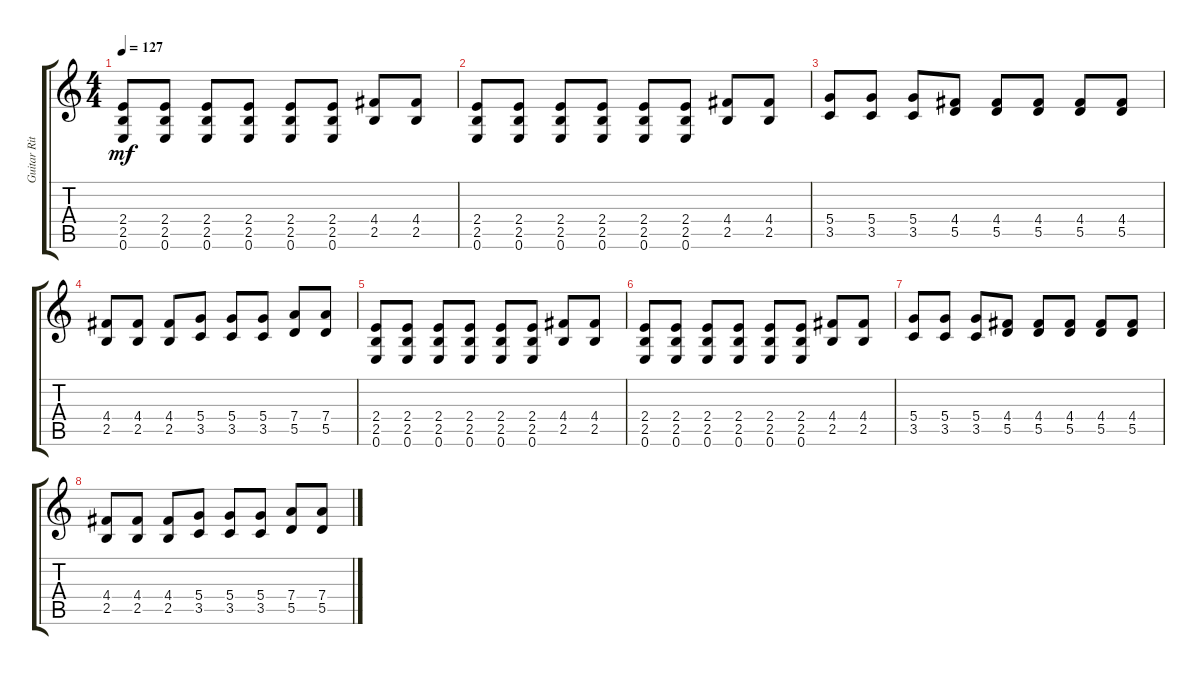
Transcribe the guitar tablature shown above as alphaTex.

\track ("Guitar Rithym" "Guitar Rit") {instrument distortionguitar}
\staff {score tabs}
\tuning (E4 B3 G3 D3 A2 E2) {hide}
\ts (4 4)
\tempo 127
\clef g2
\ks c
(2.4 2.5 0.6).8{dy mf} (2.4 2.5 0.6).8 (2.4 2.5 0.6).8 (2.4 2.5 0.6).8 (2.4 2.5 0.6).8 (2.4 2.5 0.6).8 (4.4 2.5).8 (4.4 2.5).8 |
(2.4 2.5 0.6).8 (2.4 2.5 0.6).8 (2.4 2.5 0.6).8 (2.4 2.5 0.6).8 (2.4 2.5 0.6).8 (2.4 2.5 0.6).8 (4.4 2.5).8 (4.4 2.5).8 |
(5.4 3.5).8 (5.4 3.5).8 (5.4 3.5).8 (4.4 5.5).8 (4.4 5.5).8 (4.4 5.5).8 (4.4 5.5).8 (4.4 5.5).8 |
(4.4 2.5).8 (4.4 2.5).8 (4.4 2.5).8 (5.4 3.5).8 (5.4 3.5).8 (5.4 3.5).8 (7.4 5.5).8 (7.4 5.5).8 |
(2.4 2.5 0.6).8 (2.4 2.5 0.6).8 (2.4 2.5 0.6).8 (2.4 2.5 0.6).8 (2.4 2.5 0.6).8 (2.4 2.5 0.6).8 (4.4 2.5).8 (4.4 2.5).8 |
(2.4 2.5 0.6).8 (2.4 2.5 0.6).8 (2.4 2.5 0.6).8 (2.4 2.5 0.6).8 (2.4 2.5 0.6).8 (2.4 2.5 0.6).8 (4.4 2.5).8 (4.4 2.5).8 |
(5.4 3.5).8 (5.4 3.5).8 (5.4 3.5).8 (4.4 5.5).8 (4.4 5.5).8 (4.4 5.5).8 (4.4 5.5).8 (4.4 5.5).8 |
(4.4 2.5).8 (4.4 2.5).8 (4.4 2.5).8 (5.4 3.5).8 (5.4 3.5).8 (5.4 3.5).8 (7.4 5.5).8 (7.4 5.5).8
